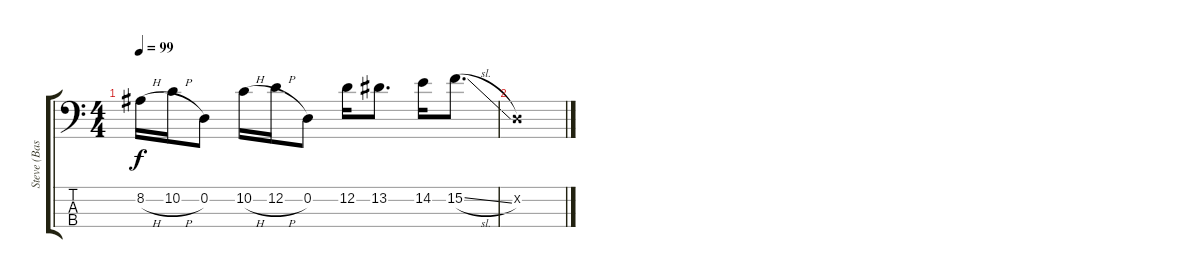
\track ("Steve (Bass)" "Steve (Bas") {instrument acousticbass}
\staff {score tabs}
\tuning (G2 D2 A1 D1) {hide}
\ts (4 4)
\tempo 99
\clef f4
\ks c
8.2{h}.16{dy f} 10.2{h}.16 0.2.8 10.2{h}.16 12.2{h}.16 0.2.8 12.2.16 13.2.8{d} 14.2.16 15.2{sl}.8{d} |
0.2{x}.1
